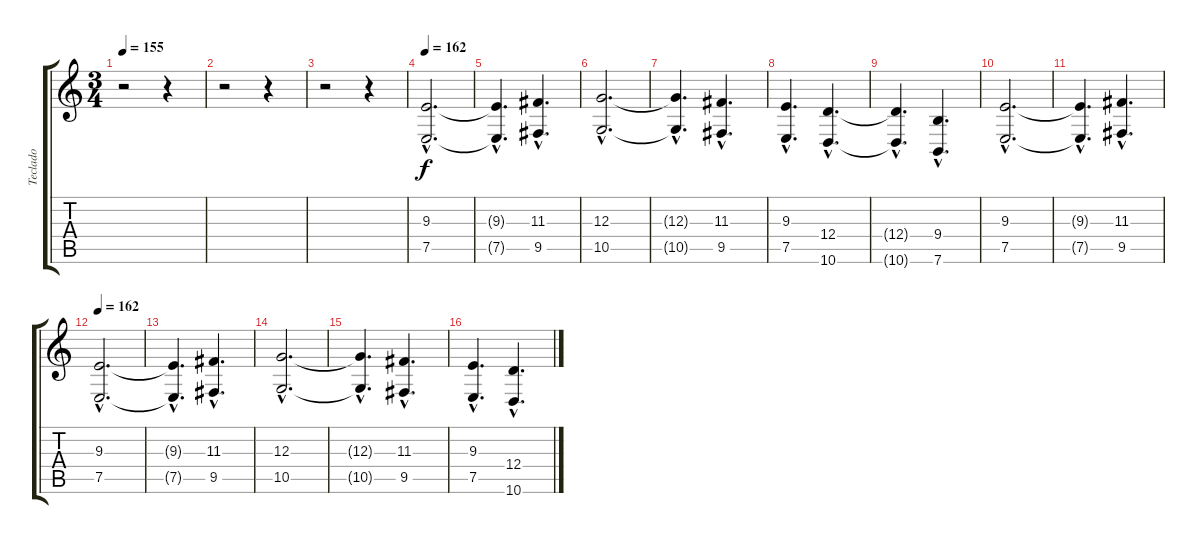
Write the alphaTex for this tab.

\track ("Teclado" "Teclado") {instrument stringensemble2}
\staff {score tabs}
\tuning (E4 B3 G3 D3 A2 E2) {hide}
\ts (3 4)
\tempo 155
\clef g2
\ks c
r.2{dy f} r.4 |
r.2 r.4 |
r.2 r.4 |
\tempo 155
\tempo 162
(9.3{hac} 7.5{hac}).2{d} |
(9.3{hac t} 7.5{hac t}).4{d} (11.3{hac} 9.5{hac}).4{d} |
(12.3{hac} 10.5{hac}).2{d} |
(12.3{hac t} 10.5{hac t}).4{d} (11.3{hac} 9.5{hac}).4{d} |
(9.3{hac} 7.5{hac}).4{d} (12.4{hac} 10.6{hac}).4{d} |
(12.4{hac t} 10.6{hac t}).4{d} (9.4{hac} 7.6{hac}).4{d} |
(9.3{hac} 7.5{hac}).2{d} |
(9.3{hac t} 7.5{hac t}).4{d} (11.3{hac} 9.5{hac}).4{d} |
\tempo 162
(9.3{hac} 7.5{hac}).2{d} |
(9.3{hac t} 7.5{hac t}).4{d} (11.3{hac} 9.5{hac}).4{d} |
(12.3{hac} 10.5{hac}).2{d} |
(12.3{hac t} 10.5{hac t}).4{d} (11.3{hac} 9.5{hac}).4{d} |
(9.3{hac} 7.5{hac}).4{d} (12.4{hac} 10.6{hac}).4{d}
